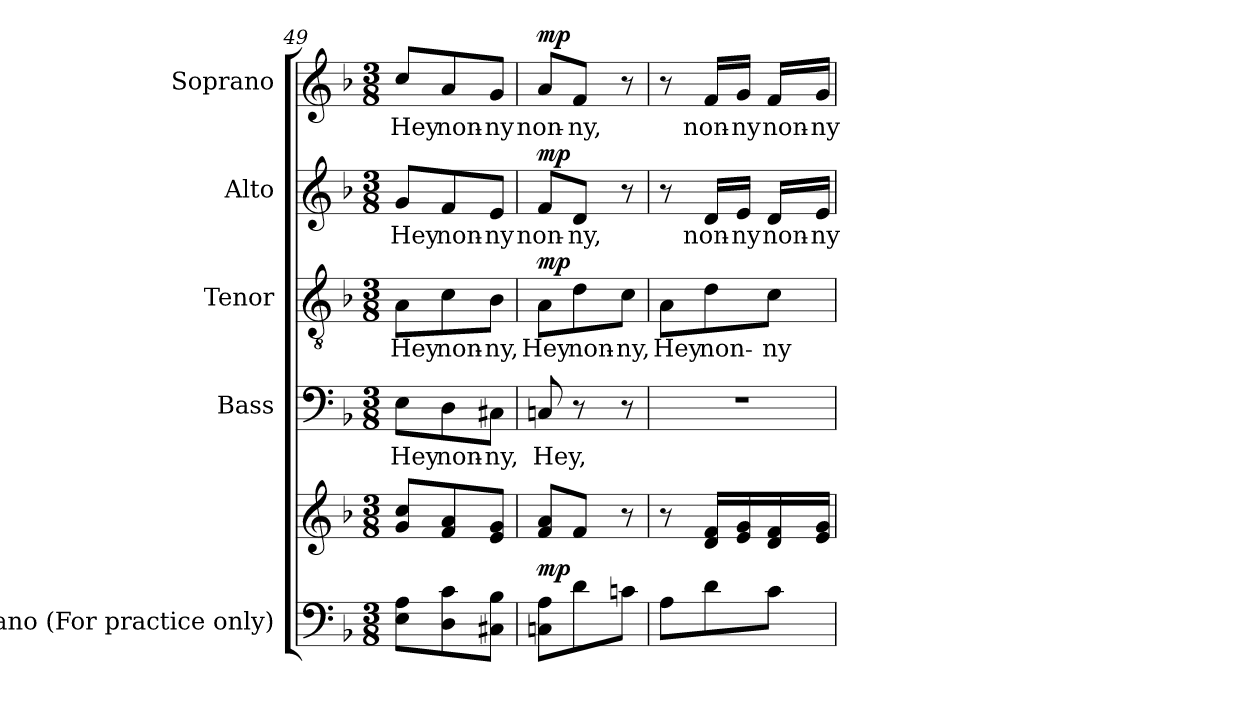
**kern	**kern	**dynam	**kern	**text	**kern	**text	**dynam	**kern	**text	**dynam	**kern	**text	**dynam
*part5	*part5	*part5	*part4	*part4	*part3	*part3	*part3	*part2	*part2	*part2	*part1	*part1	*part1
*staff6	*staff5	*staff5/6	*staff4	*staff4	*staff3	*staff3	*staff3	*staff2	*staff2	*staff2	*staff1	*staff1	*staff1
*I"Piano (For practice only)	*	*	*I"Bass	*	*I"Tenor	*	*	*I"Alto	*	*	*I"Soprano	*	*
*I'Pno.	*	*	*I'B.	*	*I'T.	*	*	*I'A.	*	*	*I'S.	*	*
*clefF4	*clefG2	*	*clefF4	*	*clefGv2	*	*	*clefG2	*	*	*clefG2	*	*
*	*	*	*	*	*ITrd7c12	*	*	*	*	*	*	*	*
*k[b-]	*k[b-]	*	*k[b-]	*	*k[b-]	*	*	*k[b-]	*	*	*k[b-]	*	*
*F:	*F:	*	*F:	*	*F:	*	*	*F:	*	*	*F:	*	*
*M3/8	*M3/8	*	*M3/8	*	*M3/8	*	*	*M3/8	*	*	*M3/8	*	*
=49	=49	=49	=49	=49	=49	=49	=49	=49	=49	=49	=49	=49	=49
!	!	!	!	!LO:LY:b:color=#000000	!	!	!	!	!	!	!	!	!
!	!	!	!	!	!	!LO:LY:b:color=#000000	!	!	!	!	!	!	!
!	!	!	!	!	!	!	!	!	!LO:LY:b:color=#000000	!	!	!	!
!	!	!	!	!	!	!	!	!	!	!	!	!LO:LY:b:color=#000000	!
8Ei\ 8AiL	8gi/ 8cciL	.	8Ei\L	Hey	8AAi\L	Hey	.	8gi/L	Hey	.	8cci/L	Hey	.
!	!	!	!	!LO:LY:b:color=#000000	!	!	!	!	!	!	!	!	!
!	!	!	!	!	!	!LO:LY:b:color=#000000	!	!	!	!	!	!	!
!	!	!	!	!	!	!	!	!	!LO:LY:b:color=#000000	!	!	!	!
!	!	!	!	!	!	!	!	!	!	!	!	!LO:LY:b:color=#000000	!
8Di\ 8ci	8fi/ 8ai	.	8Di\	non-	8Ci\	non-	.	8fi/	non-	.	8ai/	non-	.
!	!	!	!	!LO:LY:b:color=#000000	!	!	!	!	!	!	!	!	!
!	!	!	!	!	!	!LO:LY:b:color=#000000	!	!	!	!	!	!	!
!	!	!	!	!	!	!	!	!	!LO:LY:b:color=#000000	!	!	!	!
!	!	!	!	!	!	!	!	!	!	!	!	!LO:LY:b:color=#000000	!
8C#Xi\ 8B-iJ	8ei/ 8giJ	.	8C#Xi\J	-ny,	8BB-i\J	-ny,	.	8ei/J	-ny	.	8gi/J	-ny	.
=50	=50	=50	=50	=50	=50	=50	=50	=50	=50	=50	=50	=50	=50
!	!	!	!	!LO:LY:b:color=#000000	!	!	!	!	!	!	!	!	!
!	!	!	!	!	!	!LO:LY:b:color=#000000	!	!	!	!	!	!	!
!	!	!	!	!	!	!	!	!	!LO:LY:b:color=#000000	!	!	!	!
!	!	!	!	!	!	!	!	!	!	!	!	!LO:LY:b:color=#000000	!
8Cni\ 8AiL	8fi/ 8aiL	mp	8Cni/	Hey,	8AAi\L	Hey	mp	8fi/L	non-	mp	8ai/L	non-	mp
!	!	!	!	!	!	!LO:LY:b:color=#000000	!	!	!	!	!	!	!
!	!	!	!	!	!	!	!	!	!LO:LY:b:color=#000000	!	!	!	!
!	!	!	!	!	!	!	!	!	!	!	!	!LO:LY:b:color=#000000	!
8di\	8fi/J	.	8r	.	8Di\	non-	.	8di/J	-ny,	.	8fi/J	-ny,	.
!	!	!	!	!	!	!LO:LY:b:color=#000000	!	!	!	!	!	!	!
8cni\J	8r	.	8r	.	8Ci\J	-ny,	.	8r	.	.	8r	.	.
=51	=51	=51	=51	=51	=51	=51	=51	=51	=51	=51	=51	=51	=51
!	!	!	!LO:N:vis=1	!	!	!	!	!	!	!	!	!	!
!	!	!	!	!	!	!LO:LY:b:color=#000000	!	!	!	!	!	!	!
8Ai\L	8r	.	4.r	.	8AAi\L	Hey	.	8r	.	.	8r	.	.
!	!	!	!	!	!	!LO:LY:b:color=#000000	!	!	!	!	!	!	!
!	!	!	!	!	!	!	!	!	!LO:LY:b:color=#000000	!	!	!	!
!	!	!	!	!	!	!	!	!	!	!	!	!LO:LY:b:color=#000000	!
8di\	16di/ 16fiLL	.	.	.	8Di\	non-	.	16di/LL	non-	.	16fi/LL	non-	.
!	!	!	!	!	!	!	!	!	!LO:LY:b:color=#000000	!	!	!	!
!	!	!	!	!	!	!	!	!	!	!	!	!LO:LY:b:color=#000000	!
.	16ei/ 16gi	.	.	.	.	.	.	16ei/JJ	-ny	.	16gi/JJ	-ny	.
!	!	!	!	!	!	!LO:LY:b:color=#000000	!	!	!	!	!	!	!
!	!	!	!	!	!	!	!	!	!LO:LY:b:color=#000000	!	!	!	!
!	!	!	!	!	!	!	!	!	!	!	!	!LO:LY:b:color=#000000	!
8ci\J	16di/ 16fi	.	.	.	8Ci\J	-ny	.	16di/LL	non-	.	16fi/LL	non-	.
!	!	!	!	!	!	!	!	!	!LO:LY:b:color=#000000	!	!	!	!
!	!	!	!	!	!	!	!	!	!	!	!	!LO:LY:b:color=#000000	!
.	16ei/ 16giJJ	.	.	.	.	.	.	16ei/JJ	-ny	.	16gi/JJ	-ny	.
=	=	=	=	=	=	=	=	=	=	=	=	=	=
*-	*-	*-	*-	*-	*-	*-	*-	*-	*-	*-	*-	*-	*-
